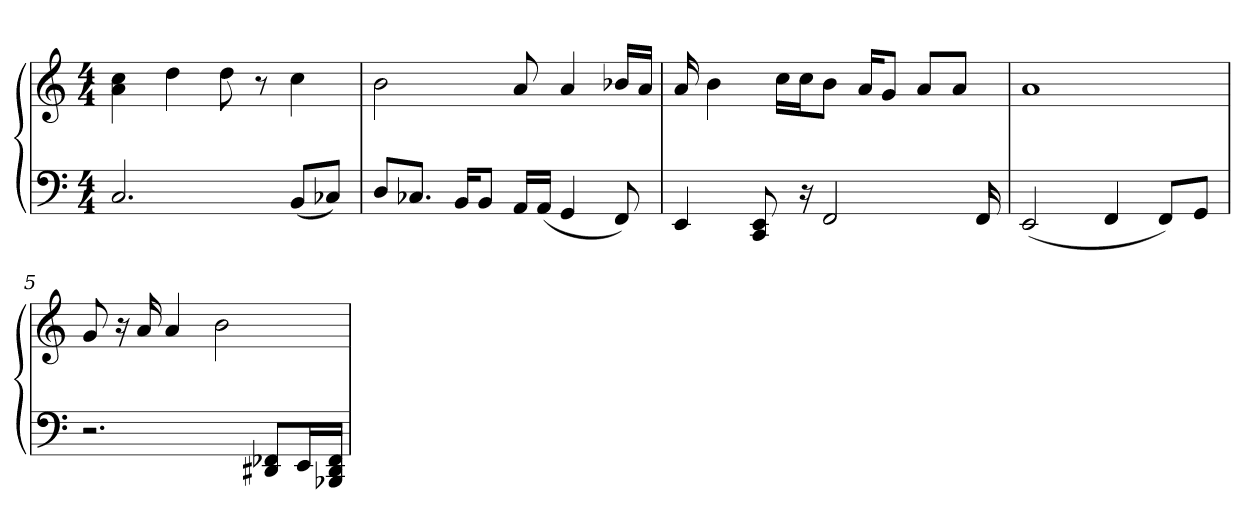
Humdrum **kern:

**kern	**kern
*part1	*part1
*staff2	*staff1
*clefF4	*clefG2
*k[]	*k[]
*M4/4	*M4/4
=1	=1
2.C	4a 4cc
.	4dd
.	8dd
.	8r
(8BB/L	4cc
8C-X/J)	.
=2	=2
8D/L	2b
8.C-X/J	.
16BB/KL	.
8BB/J	.
16AA/LL	8a
(16AA/JJ	.
4GG	4a
8FF)	16b-X/LL
.	16a/JJ
=3	=3
4EE	16a
.	4b
8CC 8EE	.
.	16cc\KL
16r	16cc\K
2FF	8b\J
.	16a/KL
.	8g/J
.	8a/L
.	8a/J
16FF	.
=4	=4
(2EE	1a
4FF	.
8FF/L)	.
8GG/J	.
=5	=5
2.r	8g
.	16r
.	16a
.	4a
.	2b
8DD#X/ 8FF-X/L	.
16EE/L	.
16BBB-X/ 16DD#/ 16FF-/JJ	.
=	=
*-	*-
